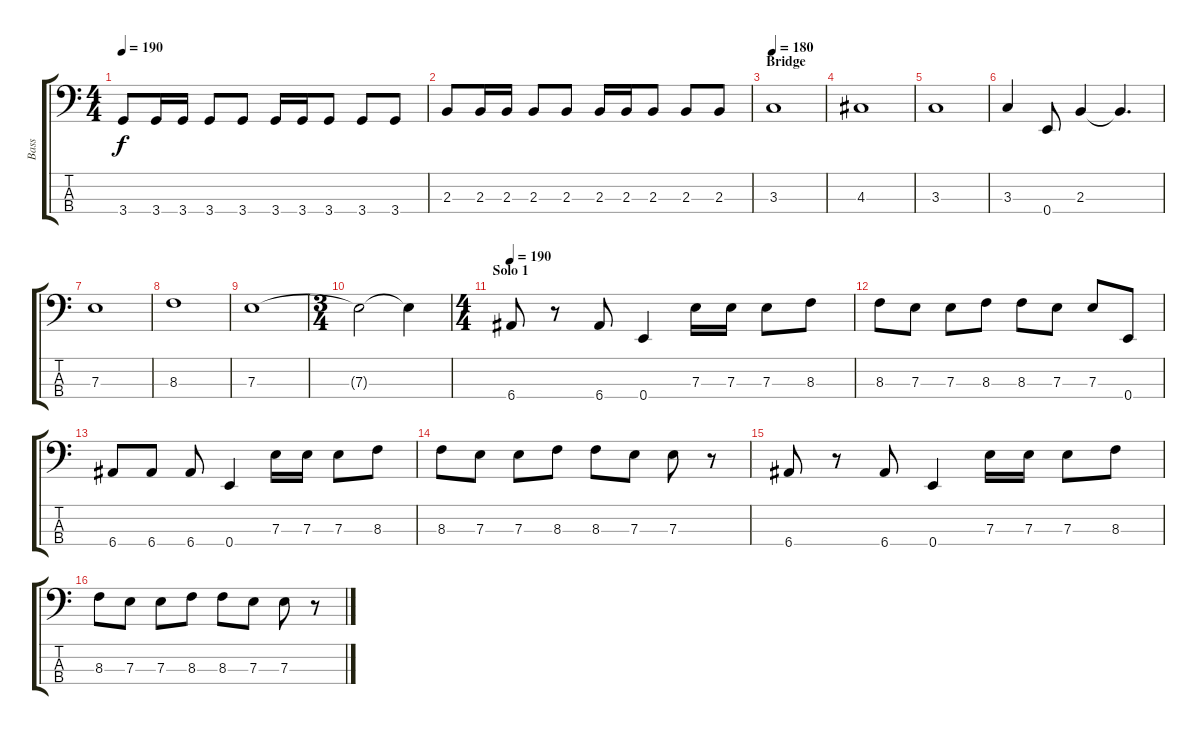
\track ("Bass" "Bass") {instrument electricbassfinger}
\staff {score tabs}
\tuning (G2 D2 A1 E1) {hide}
\ts (4 4)
\tempo 190
\clef f4
\ks c
3.4.8{dy f} 3.4.16 3.4.16 3.4.8 3.4.8 3.4.16 3.4.16 3.4.8 3.4.8 3.4.8 |
2.3.8 2.3.16 2.3.16 2.3.8 2.3.8 2.3.16 2.3.16 2.3.8 2.3.8 2.3.8 |
\section ("" "Bridge")
\tempo 180
3.3.1 |
4.3.1 |
3.3.1 |
3.3.4 0.4.8 2.3.4 2.3{t}.4{d} |
7.3.1 |
8.3.1 |
7.3.1 |
\ts (3 4)
7.3{t}.2 7.3{t}.4 |
\ts (4 4)
\section ("" "Solo 1")
\tempo 190
6.4.8 r.8 6.4.8 0.4.4 7.3.16 7.3.16 7.3.8 8.3.8 |
8.3.8 7.3.8 7.3.8 8.3.8 8.3.8 7.3.8 7.3.8 0.4.8 |
6.4.8 6.4.8 6.4.8 0.4.4 7.3.16 7.3.16 7.3.8 8.3.8 |
8.3.8 7.3.8 7.3.8 8.3.8 8.3.8 7.3.8 7.3.8 r.8 |
6.4.8 r.8 6.4.8 0.4.4 7.3.16 7.3.16 7.3.8 8.3.8 |
8.3.8 7.3.8 7.3.8 8.3.8 8.3.8 7.3.8 7.3.8 r.8
